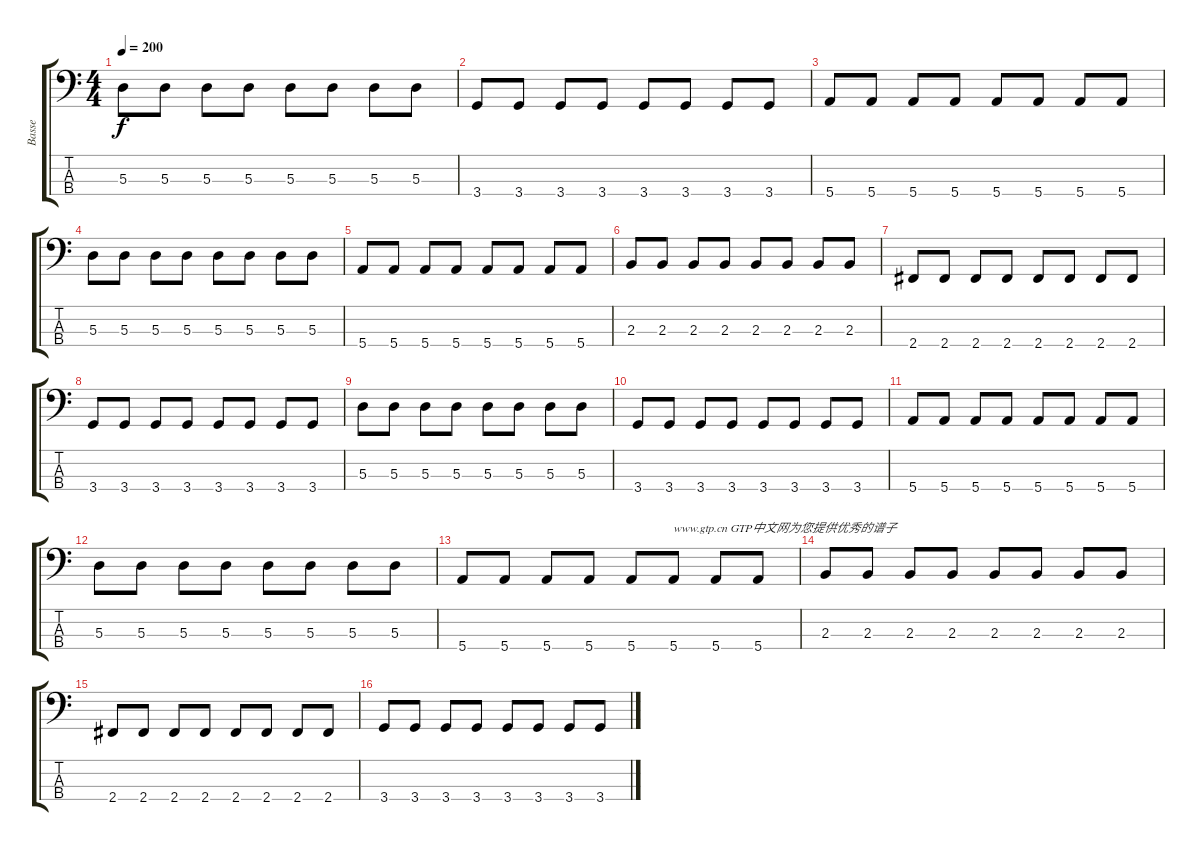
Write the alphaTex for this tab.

\track ("Basse" "Basse") {instrument electricbassfinger}
\staff {score tabs}
\tuning (G2 D2 A1 E1) {hide}
\ts (4 4)
\tempo 200
\clef f4
\ks c
5.3.8{dy f} 5.3.8 5.3.8 5.3.8 5.3.8 5.3.8 5.3.8 5.3.8 |
3.4.8 3.4.8 3.4.8 3.4.8 3.4.8 3.4.8 3.4.8 3.4.8 |
5.4.8 5.4.8 5.4.8 5.4.8 5.4.8 5.4.8 5.4.8 5.4.8 |
5.3.8 5.3.8 5.3.8 5.3.8 5.3.8 5.3.8 5.3.8 5.3.8 |
5.4.8 5.4.8 5.4.8 5.4.8 5.4.8 5.4.8 5.4.8 5.4.8 |
2.3.8 2.3.8 2.3.8 2.3.8 2.3.8 2.3.8 2.3.8 2.3.8 |
2.4.8 2.4.8 2.4.8 2.4.8 2.4.8 2.4.8 2.4.8 2.4.8 |
3.4.8 3.4.8 3.4.8 3.4.8 3.4.8 3.4.8 3.4.8 3.4.8 |
5.3.8 5.3.8 5.3.8 5.3.8 5.3.8 5.3.8 5.3.8 5.3.8 |
3.4.8 3.4.8 3.4.8 3.4.8 3.4.8 3.4.8 3.4.8 3.4.8 |
5.4.8 5.4.8 5.4.8 5.4.8 5.4.8 5.4.8 5.4.8 5.4.8 |
5.3.8 5.3.8 5.3.8 5.3.8 5.3.8 5.3.8 5.3.8 5.3.8 |
5.4.8 5.4.8 5.4.8 5.4.8 5.4.8 5.4.8{txt "www.gtp.cn GTP中文网为您提供优秀的谱子"} 5.4.8 5.4.8 |
2.3.8 2.3.8 2.3.8 2.3.8 2.3.8 2.3.8 2.3.8 2.3.8 |
2.4.8 2.4.8 2.4.8 2.4.8 2.4.8 2.4.8 2.4.8 2.4.8 |
3.4.8 3.4.8 3.4.8 3.4.8 3.4.8 3.4.8 3.4.8 3.4.8
